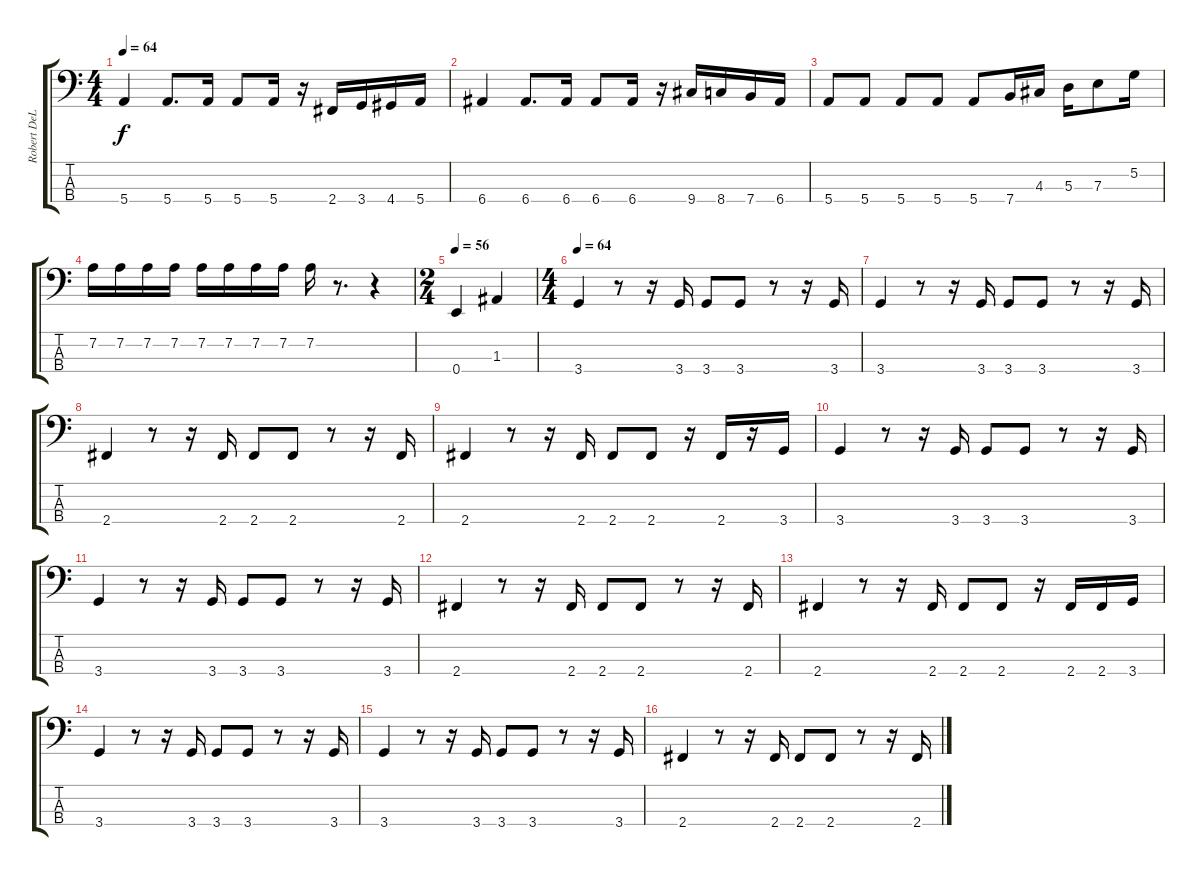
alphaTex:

\track ("Robert DeLeo - Bass" "Robert DeL") {instrument electricbassfinger}
\staff {score tabs}
\tuning (G2 D2 A1 E1) {hide}
\ts (4 4)
\tempo 64
\clef f4
\ks c
5.4.4{dy f} 5.4.8{d} 5.4.16 5.4.8 5.4.16 r.16 2.4.16 3.4.16 4.4.16 5.4.16 |
6.4.4 6.4.8{d} 6.4.16 6.4.8 6.4.16 r.16 9.4.16 8.4.16 7.4.16 6.4.16 |
5.4.8 5.4.8 5.4.8 5.4.8 5.4.8 7.4.16 4.3.16 5.3.16 7.3.8 5.2.16 |
7.2.16 7.2.16 7.2.16 7.2.16 7.2.16 7.2.16 7.2.16 7.2.16 7.2.16 r.8{d} r.4 |
\ts (2 4)
\tempo 56
0.4.4 1.3.4 |
\ts (4 4)
\tempo 64
3.4.4 r.8 r.16 3.4.16 3.4.8 3.4.8 r.8 r.16 3.4.16 |
3.4.4 r.8 r.16 3.4.16 3.4.8 3.4.8 r.8 r.16 3.4.16 |
2.4.4 r.8 r.16 2.4.16 2.4.8 2.4.8 r.8 r.16 2.4.16 |
2.4.4 r.8 r.16 2.4.16 2.4.8 2.4.8 r.16 2.4.16 r.16 3.4.16 |
3.4.4 r.8 r.16 3.4.16 3.4.8 3.4.8 r.8 r.16 3.4.16 |
3.4.4 r.8 r.16 3.4.16 3.4.8 3.4.8 r.8 r.16 3.4.16 |
2.4.4 r.8 r.16 2.4.16 2.4.8 2.4.8 r.8 r.16 2.4.16 |
2.4.4 r.8 r.16 2.4.16 2.4.8 2.4.8 r.16 2.4.16 2.4.16 3.4.16 |
3.4.4 r.8 r.16 3.4.16 3.4.8 3.4.8 r.8 r.16 3.4.16 |
3.4.4 r.8 r.16 3.4.16 3.4.8 3.4.8 r.8 r.16 3.4.16 |
2.4.4 r.8 r.16 2.4.16 2.4.8 2.4.8 r.8 r.16 2.4.16
